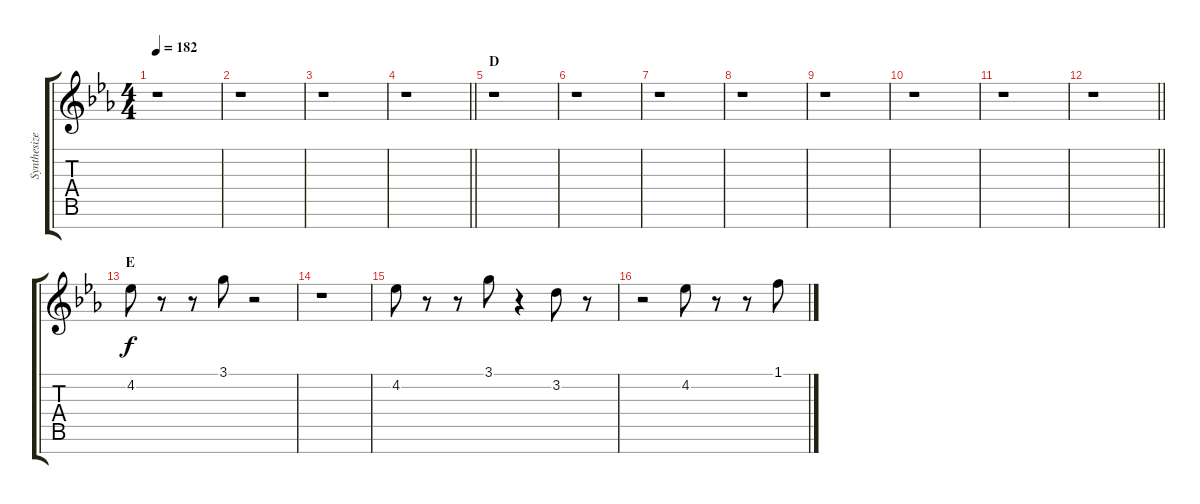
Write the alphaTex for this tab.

\track ("Synthesizer I" "Synthesize") {instrument fx5brightness}
\staff {score tabs}
\tuning (E5 B4 G4 D4 A3 E3 B2) {hide}
\ts (4 4)
\tempo 182
\clef g2
\ks eb
r.1{dy f} |
r.1 |
r.1 |
\barLineRight lightlight
r.1 |
\section ("" "D")
r.1 |
r.1 |
r.1 |
r.1 |
r.1 |
r.1 |
r.1 |
\barLineRight lightlight
r.1 |
\section ("" "E")
4.2.8 r.8 r.8 3.1.8 r.2 |
r.1 |
4.2.8 r.8 r.8 3.1.8 r.4 3.2.8 r.8 |
r.2 4.2.8 r.8 r.8 1.1.8
